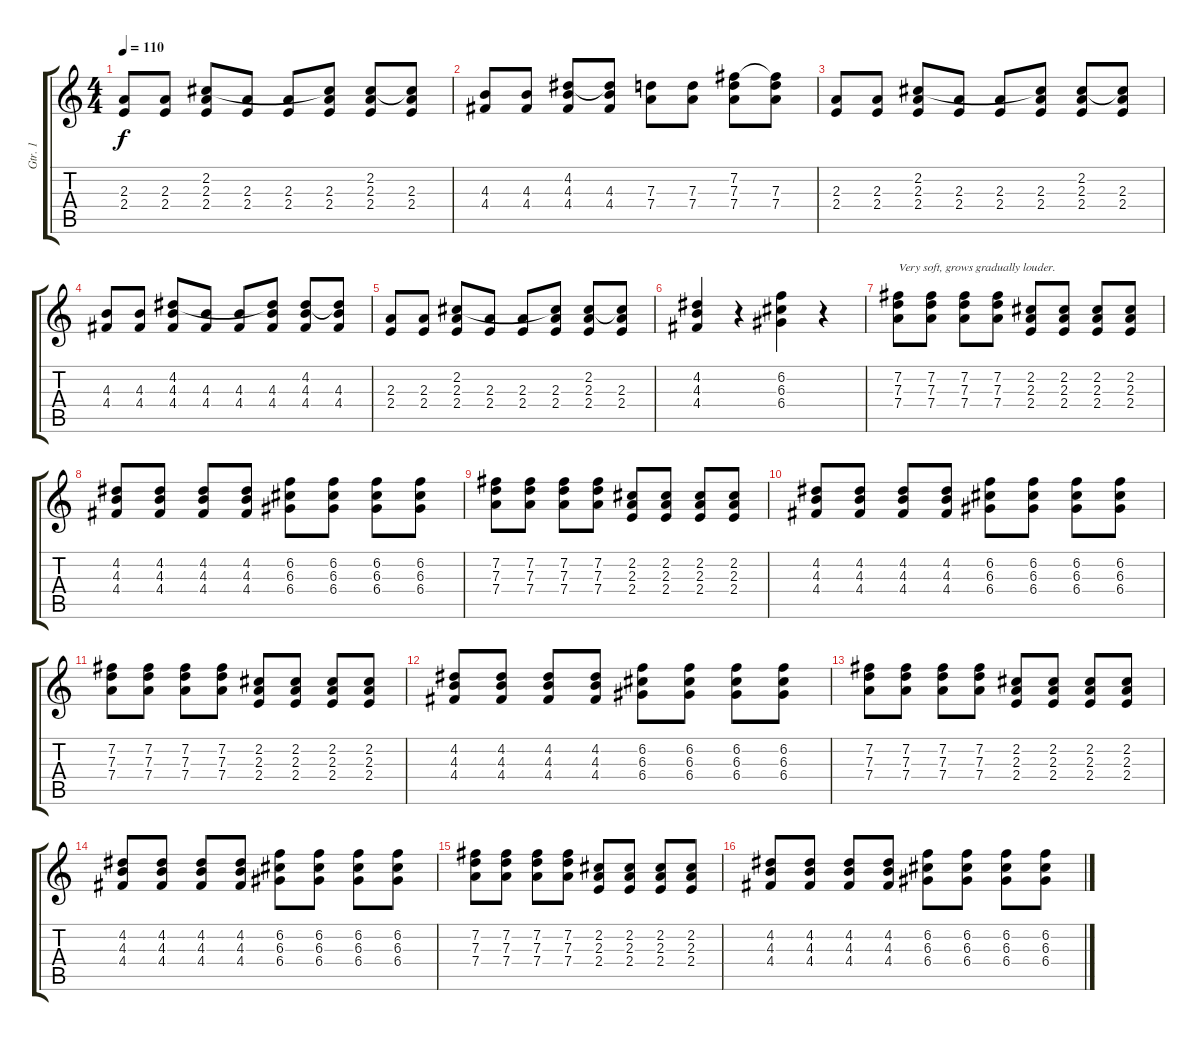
\track ("Gtr. 1" "Gtr. 1") {instrument acousticguitarsteel}
\staff {score tabs}
\tuning (E4 B3 G3 D3 A2 E2) {hide}
\ts (4 4)
\tempo 110
\clef g2
\ks c
(2.3 2.4).8{dy f} (2.3 2.4).8 (2.2 2.3 2.4).8 (2.3 2.4).8 (2.3 2.4).8 (2.2{t} 2.3 2.4).8 (2.2 2.3 2.4).8 (2.2{t} 2.3 2.4).8 |
(4.3 4.4).8 (4.3 4.4).8 (4.2 4.3 4.4).8 (4.2{t} 4.3 4.4).8 (7.3 7.4).8 (7.3 7.4).8 (7.2 7.3 7.4).8 (7.2{t} 7.3 7.4).8 |
(2.3 2.4).8 (2.3 2.4).8 (2.2 2.3 2.4).8 (2.3 2.4).8 (2.3 2.4).8 (2.2{t} 2.3 2.4).8 (2.2 2.3 2.4).8 (2.2{t} 2.3 2.4).8 |
(4.3 4.4).8 (4.3 4.4).8 (4.2 4.3 4.4).8 (4.3 4.4).8 (4.3 4.4).8 (4.2{t} 4.3 4.4).8 (4.2 4.3 4.4).8 (4.2{t} 4.3 4.4).8 |
(2.3 2.4).8 (2.3 2.4).8 (2.2 2.3 2.4).8 (2.3 2.4).8 (2.3 2.4).8 (2.2{t} 2.3 2.4).8 (2.2 2.3 2.4).8 (2.2{t} 2.3 2.4).8 |
(4.2 4.3 4.4).4 r.4 (6.2 6.3 6.4).4 r.4 |
(7.2 7.3 7.4).8{txt "Very soft, grows gradually louder."} (7.2 7.3 7.4).8 (7.2 7.3 7.4).8 (7.2 7.3 7.4).8 (2.2 2.3 2.4).8 (2.2 2.3 2.4).8 (2.2 2.3 2.4).8 (2.2 2.3 2.4).8 |
(4.2 4.3 4.4).8 (4.2 4.3 4.4).8 (4.2 4.3 4.4).8 (4.2 4.3 4.4).8 (6.2 6.3 6.4).8 (6.2 6.3 6.4).8 (6.2 6.3 6.4).8 (6.2 6.3 6.4).8 |
(7.2 7.3 7.4).8 (7.2 7.3 7.4).8 (7.2 7.3 7.4).8 (7.2 7.3 7.4).8 (2.2 2.3 2.4).8 (2.2 2.3 2.4).8 (2.2 2.3 2.4).8 (2.2 2.3 2.4).8 |
(4.2 4.3 4.4).8 (4.2 4.3 4.4).8 (4.2 4.3 4.4).8 (4.2 4.3 4.4).8 (6.2 6.3 6.4).8 (6.2 6.3 6.4).8 (6.2 6.3 6.4).8 (6.2 6.3 6.4).8 |
(7.2 7.3 7.4).8 (7.2 7.3 7.4).8 (7.2 7.3 7.4).8 (7.2 7.3 7.4).8 (2.2 2.3 2.4).8 (2.2 2.3 2.4).8 (2.2 2.3 2.4).8 (2.2 2.3 2.4).8 |
(4.2 4.3 4.4).8 (4.2 4.3 4.4).8 (4.2 4.3 4.4).8 (4.2 4.3 4.4).8 (6.2 6.3 6.4).8 (6.2 6.3 6.4).8 (6.2 6.3 6.4).8 (6.2 6.3 6.4).8 |
(7.2 7.3 7.4).8 (7.2 7.3 7.4).8 (7.2 7.3 7.4).8 (7.2 7.3 7.4).8 (2.2 2.3 2.4).8 (2.2 2.3 2.4).8 (2.2 2.3 2.4).8 (2.2 2.3 2.4).8 |
(4.2 4.3 4.4).8 (4.2 4.3 4.4).8 (4.2 4.3 4.4).8 (4.2 4.3 4.4).8 (6.2 6.3 6.4).8 (6.2 6.3 6.4).8 (6.2 6.3 6.4).8 (6.2 6.3 6.4).8 |
(7.2 7.3 7.4).8 (7.2 7.3 7.4).8 (7.2 7.3 7.4).8 (7.2 7.3 7.4).8 (2.2 2.3 2.4).8 (2.2 2.3 2.4).8 (2.2 2.3 2.4).8 (2.2 2.3 2.4).8 |
(4.2 4.3 4.4).8 (4.2 4.3 4.4).8 (4.2 4.3 4.4).8 (4.2 4.3 4.4).8 (6.2 6.3 6.4).8 (6.2 6.3 6.4).8 (6.2 6.3 6.4).8 (6.2 6.3 6.4).8
